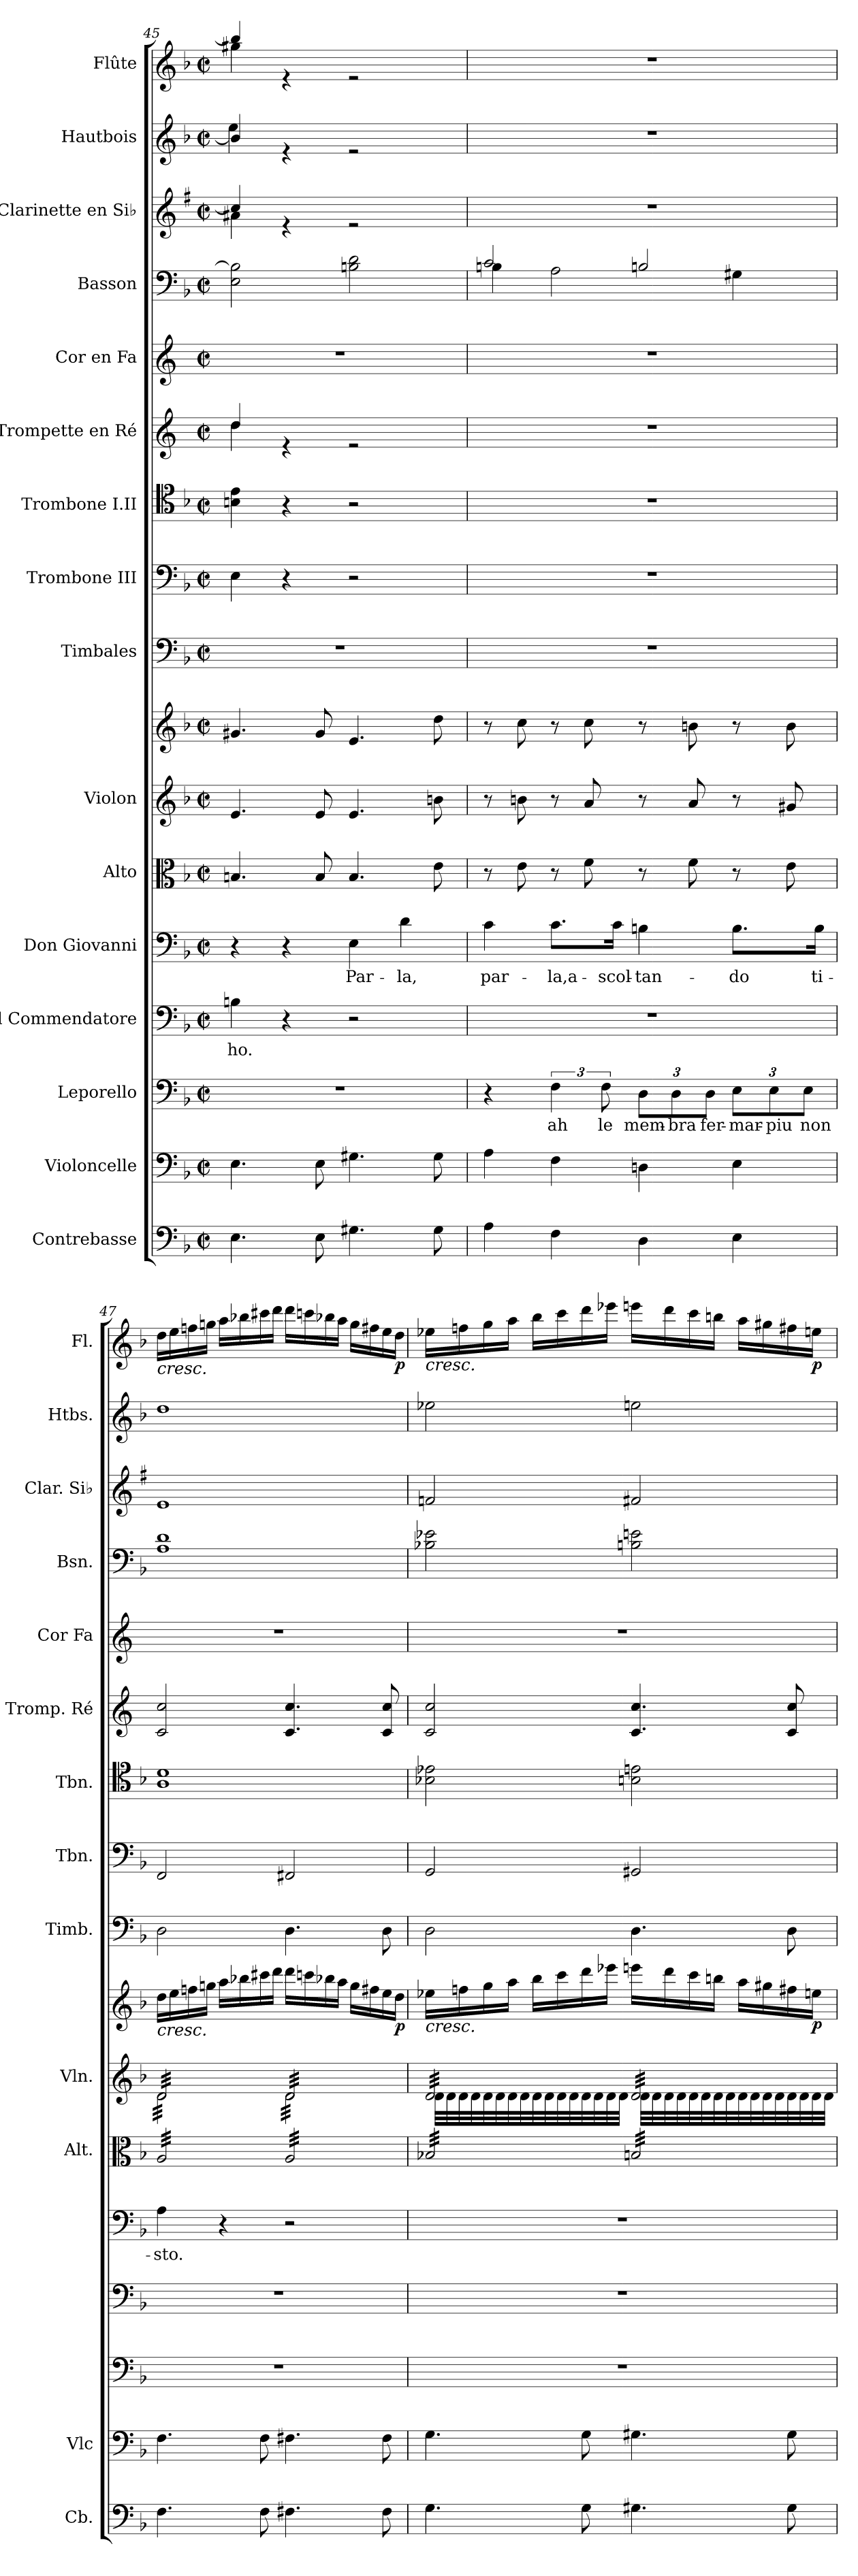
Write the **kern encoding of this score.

**kern	**kern	**kern	**text	**kern	**text	**kern	**text	**kern	**kern	**kern	**dynam	**kern	**kern	**kern	**kern	**kern	**kern	**kern	**kern	**kern	**dynam
*part16	*part15	*part14	*part14	*part13	*part13	*part12	*part12	*part11	*part10	*part10	*part10	*part9	*part8	*part7	*part6	*part5	*part4	*part3	*part2	*part1	*part1
*staff17	*staff16	*staff15	*staff15	*staff14	*staff14	*staff13	*staff13	*staff12	*staff11	*staff10	*staff10/11	*staff9	*staff8	*staff7	*staff6	*staff5	*staff4	*staff3	*staff2	*staff1	*staff1
*I"Contrebasse	*I"Violoncelle	*I"Leporello	*	*I"Il Commendatore	*	*I"Don Giovanni	*	*I"Alto	*I"Violon	*	*	*I"Timbales	*I"Trombone III	*I"Trombone I.II	*I"Trompette en Ré	*I"Cor en Fa	*I"Basson	*I"Clarinette en Si♭	*I"Hautbois	*I"Flûte	*
*I'Cb.	*I'Vlc	*	*	*	*	*	*	*I'Alt.	*I'Vln.	*	*	*I'Timb.	*I'Tbn.	*I'Tbn.	*I'Tromp. Ré	*I'Cor Fa	*I'Bsn.	*I'Clar. Si♭	*I'Htbs.	*I'Fl.	*
!!LO:PB:g=z
*clefF4	*clefF4	*clefF4	*	*clefF4	*	*clefF4	*	*clefC3	*clefG2	*clefG2	*	*clefF4	*clefF4	*clefC4	*clefG2	*clefG2	*clefF4	*clefG2	*clefG2	*clefG2	*
*ITrd7c12	*	*	*	*	*	*	*	*	*	*	*	*	*	*	*ITrd-1c-2	*ITrd4c7	*	*ITrd1c2	*	*	*
*k[b-]	*k[b-]	*k[b-]	*	*k[b-]	*	*k[b-]	*	*k[b-]	*k[b-]	*k[b-]	*	*k[b-]	*k[b-]	*k[b-]	*k[f#c#]	*k[b-]	*k[b-]	*k[b-]	*k[b-]	*k[b-]	*
*M2/2	*M2/2	*M2/2	*	*M2/2	*	*M2/2	*	*M2/2	*M2/2	*M2/2	*	*M2/2	*M2/2	*M2/2	*M2/2	*M2/2	*M2/2	*M2/2	*M2/2	*M2/2	*
*met(c|)	*met(c|)	*met(c|)	*	*met(c|)	*	*met(c|)	*	*met(c|)	*met(c|)	*met(c|)	*	*met(c|)	*met(c|)	*met(c|)	*met(c|)	*met(c|)	*met(c|)	*met(c|)	*met(c|)	*met(c|)	*
=45	=45	=45	=45	=45	=45	=45	=45	=45	=45	=45	=45	=45	=45	=45	=45	=45	=45	=45	=45	=45	=45
!	!	!	!	!	!LO:LY:b	!	!	!	!	!	!	!	!	!	!	!	!	!	!	!	!
*	*	*	*	*	*	*	*	*	*	*	*	*	*	*	*^	*	*	*^	*^	*^	*
4.EE\	4.E\	1r	.	4Bn\	ho.	4r	.	4.Bn/	4.e/	4.g#X/	.	1r	4E\	4Bn\ 4e\	4ee/	4ee\	1r	2E\ 2B\]	4b/]	4g#X\	4b/]	4ee\	4bb/]	4gg#X\	.
.	.	.	.	4r	.	4r	.	.	.	.	.	.	4r	4r	4re	2.ryy	.	.	4re	2.ryy	4re	2.ryy	4re	2.ryy	.
8EE\	8E\	.	.	.	.	.	.	8B/	8e/	8g#/	.	.	.	.	.	.	.	.	.	.	.	.	.	.	.
!	!	!	!	!	!	!	!LO:LY:b	!	!	!	!	!	!	!	!	!	!	!	!	!	!	!	!	!	!
4.GG#X\	4.G#X\	.	.	2r	.	4E\	Par-	4.B/	4.e/	4.e/	.	.	2r	2r	2re	.	.	2Bn\ 2d\	2re	.	2re	.	2re	.	.
!	!	!	!	!	!	!	!LO:LY:b	!	!	!	!	!	!	!	!	!	!	!	!	!	!	!	!	!	!
.	.	.	.	.	.	4d\	-la,	.	.	.	.	.	.	.	.	.	.	.	.	.	.	.	.	.	.
8GG#\	8G#\	.	.	.	.	.	.	8e\	8bn\	8dd\	.	.	.	.	.	.	.	.	.	.	.	.	.	.	.
*	*	*	*	*	*	*	*	*	*	*	*	*	*	*	*	*	*	*	*v	*v	*	*	*v	*v	*
*	*	*	*	*	*	*	*	*	*	*	*	*	*	*	*v	*v	*	*	*	*v	*v	*	*
=46	=46	=46	=46	=46	=46	=46	=46	=46	=46	=46	=46	=46	=46	=46	=46	=46	=46	=46	=46	=46	=46
!	!	!	!	!	!	!	!LO:LY:b	!	!	!	!	!	!	!	!	!	!	!	!	!	!
*	*	*	*	*	*	*	*	*	*	*	*	*	*	*	*	*	*^	*	*	*	*
4AA\	4A\	4r	.	1r	.	4c\	par-	8r	8r	8r	.	1r	1r	1r	1r	1r	2c/	4Bn\	1r	1r	1r	.
.	.	.	.	.	.	.	.	8e\	8bn\	8cc\	.	.	.	.	.	.	.	.	.	.	.	.
!	!	!	!LO:LY:b	!	!	!	!LO:LY:b	!	!	!	!	!	!	!	!	!	!	!	!	!	!	!
4FF\	4F\	6F\	ah	.	.	8.c\L	-la,a-	8r	8r	8r	.	.	.	.	.	.	.	2A\	.	.	.	.
.	.	.	.	.	.	.	.	8f\	8a/	8cc\	.	.	.	.	.	.	.	.	.	.	.	.
!	!	!	!LO:LY:b	!	!	!	!	!	!	!	!	!	!	!	!	!	!	!	!	!	!	!
.	.	12F\	le	.	.	.	.	.	.	.	.	.	.	.	.	.	.	.	.	.	.	.
!	!	!	!	!	!	!	!LO:LY:b	!	!	!	!	!	!	!	!	!	!	!	!	!	!	!
.	.	.	.	.	.	16c\Jk	-scol-	.	.	.	.	.	.	.	.	.	.	.	.	.	.	.
*	*	*Xbrackettup	*	*	*	*	*	*	*	*	*	*	*	*	*	*	*	*	*	*	*	*
!	!	!	!LO:LY:b	!	!	!	!LO:LY:b	!	!	!	!	!	!	!	!	!	!	!	!	!	!	!
4DD\	4Dn\	12D\L	mem-	.	.	4Bn\	-tan-	8r	8r	8r	.	.	.	.	.	.	2Bn/	.	.	.	.	.
!	!	!	!LO:LY:b	!	!	!	!	!	!	!	!	!	!	!	!	!	!	!	!	!	!	!
.	.	12D\	-bra	.	.	.	.	.	.	.	.	.	.	.	.	.	.	.	.	.	.	.
.	.	.	.	.	.	.	.	8f\	8a/	8bn\	.	.	.	.	.	.	.	.	.	.	.	.
!	!	!	!LO:LY:b	!	!	!	!	!	!	!	!	!	!	!	!	!	!	!	!	!	!	!
.	.	12D\J	fer-	.	.	.	.	.	.	.	.	.	.	.	.	.	.	.	.	.	.	.
!	!	!	!LO:LY:b	!	!	!	!LO:LY:b	!	!	!	!	!	!	!	!	!	!	!	!	!	!	!
4EE\	4E\	12E\L	-mar-	.	.	8.B\L	-do	8r	8r	8r	.	.	.	.	.	.	.	4G#X\	.	.	.	.
!	!	!	!LO:LY:b	!	!	!	!	!	!	!	!	!	!	!	!	!	!	!	!	!	!	!
.	.	12E\	-piu	.	.	.	.	.	.	.	.	.	.	.	.	.	.	.	.	.	.	.
.	.	.	.	.	.	.	.	8e\	8g#X/	8b\	.	.	.	.	.	.	.	.	.	.	.	.
!	!	!	!LO:LY:b	!	!	!	!	!	!	!	!	!	!	!	!	!	!	!	!	!	!	!
.	.	12E\J	non	.	.	.	.	.	.	.	.	.	.	.	.	.	.	.	.	.	.	.
!	!	!	!	!	!	!	!LO:LY:b	!	!	!	!	!	!	!	!	!	!	!	!	!	!	!
.	.	.	.	.	.	16B\Jk	ti-	.	.	.	.	.	.	.	.	.	.	.	.	.	.	.
*	*	*	*	*	*	*	*	*	*	*	*	*	*	*	*	*	*v	*v	*	*	*	*
=47	=47	=47	=47	=47	=47	=47	=47	=47	=47	=47	=47	=47	=47	=47	=47	=47	=47	=47	=47	=47	=47
!	!	!	!	!	!	!	!	!	!	!	!	!	!	!	!	!	!	!	!	!LO:TX:b:i:t=cresc.	!
!	!	!	!	!	!	!	!	!	!	!LO:TX:b:i:t=cresc.	!	!	!	!	!	!	!	!	!	!	!
!	!	!	!	!	!	!	!LO:LY:b	!	!	!	!	!	!	!	!	!	!	!	!	!	!
*	*	*	*	*	*	*	*	*	*^	*	*	*	*	*	*	*	*	*	*	*	*
*	*	*	*	*	*	*	*	*tremolo	*	*	*	*	*	*	*	*	*	*	*	*	*	*
*	*	*	*	*	*	*	*	*	*tremolo	*	*	*	*	*	*	*	*	*	*	*	*	*
4.FF\	4.F\	1r	.	1r	.	4A\	-sto.	32A/LLL	32d/LLL	32d\LLL	16dd\LL	.	2D\	2FF/	1A 1d	2d/ 2dd/	1r	1A 1d	1d	1dd	16dd\LL	.
.	.	.	.	.	.	.	.	32A/	32d/	32d\	.	.	.	.	.	.	.	.	.	.	.	.
.	.	.	.	.	.	.	.	32A/	32d/	32d\	16ee\	.	.	.	.	.	.	.	.	.	16ee\	.
.	.	.	.	.	.	.	.	32A/	32d/	32d\	.	.	.	.	.	.	.	.	.	.	.	.
.	.	.	.	.	.	.	.	32A/	32d/	32d\	16ffn\	.	.	.	.	.	.	.	.	.	16ffn\	.
.	.	.	.	.	.	.	.	32A/	32d/	32d\	.	.	.	.	.	.	.	.	.	.	.	.
.	.	.	.	.	.	.	.	32A/	32d/	32d\	16ggn\JJ	.	.	.	.	.	.	.	.	.	16ggn\JJ	.
.	.	.	.	.	.	.	.	32A/	32d/	32d\	.	.	.	.	.	.	.	.	.	.	.	.
.	.	.	.	.	.	4r	.	32A/	32d/	32d\	16aa\LL	.	.	.	.	.	.	.	.	.	16aa\LL	.
.	.	.	.	.	.	.	.	32A/	32d/	32d\	.	.	.	.	.	.	.	.	.	.	.	.
.	.	.	.	.	.	.	.	32A/	32d/	32d\	16bb-X\	.	.	.	.	.	.	.	.	.	16bb-X\	.
.	.	.	.	.	.	.	.	32A/	32d/	32d\	.	.	.	.	.	.	.	.	.	.	.	.
8FF\	8F\	.	.	.	.	.	.	32A/	32d/	32d\	16ccc#X\	.	.	.	.	.	.	.	.	.	16ccc#X\	.
.	.	.	.	.	.	.	.	32A/	32d/	32d\	.	.	.	.	.	.	.	.	.	.	.	.
.	.	.	.	.	.	.	.	32A/	32d/	32d\	16ddd\JJ	.	.	.	.	.	.	.	.	.	16ddd\JJ	.
.	.	.	.	.	.	.	.	32A/JJJ	32d/JJJ	32d\JJJ	.	.	.	.	.	.	.	.	.	.	.	.
4.FF#X\	4.F#X\	.	.	.	.	2r	.	32A/LLL	32d/LLL	32d\LLL	16ddd\LL	.	4.D\	2FF#X/	.	4.d/ 4.dd/	.	.	.	.	16ddd\LL	.
.	.	.	.	.	.	.	.	32A/	32d/	32d\	.	.	.	.	.	.	.	.	.	.	.	.
.	.	.	.	.	.	.	.	32A/	32d/	32d\	16cccn\	.	.	.	.	.	.	.	.	.	16cccn\	.
.	.	.	.	.	.	.	.	32A/	32d/	32d\	.	.	.	.	.	.	.	.	.	.	.	.
.	.	.	.	.	.	.	.	32A/	32d/	32d\	16bb-X\	.	.	.	.	.	.	.	.	.	16bb-X\	.
.	.	.	.	.	.	.	.	32A/	32d/	32d\	.	.	.	.	.	.	.	.	.	.	.	.
.	.	.	.	.	.	.	.	32A/	32d/	32d\	16aa\JJ	.	.	.	.	.	.	.	.	.	16aa\JJ	.
.	.	.	.	.	.	.	.	32A/	32d/	32d\	.	.	.	.	.	.	.	.	.	.	.	.
.	.	.	.	.	.	.	.	32A/	32d/	32d\	16gg\LL	.	.	.	.	.	.	.	.	.	16gg\LL	.
.	.	.	.	.	.	.	.	32A/	32d/	32d\	.	.	.	.	.	.	.	.	.	.	.	.
.	.	.	.	.	.	.	.	32A/	32d/	32d\	16ff#X\	.	.	.	.	.	.	.	.	.	16ff#X\	.
.	.	.	.	.	.	.	.	32A/	32d/	32d\	.	.	.	.	.	.	.	.	.	.	.	.
8FF#\	8F#\	.	.	.	.	.	.	32A/	32d/	32d\	16ee\	.	8D\	.	.	8d/ 8dd/	.	.	.	.	16ee\	.
.	.	.	.	.	.	.	.	32A/	32d/	32d\	.	.	.	.	.	.	.	.	.	.	.	.
!	!	!	!	!	!	!	!	!	!	!	!	!LO:DY:b	!	!	!	!	!	!	!	!	!	!LO:DY:b
.	.	.	.	.	.	.	.	32A/	32d/	32d\	16dd\JJ	p	.	.	.	.	.	.	.	.	16dd\JJ	p
.	.	.	.	.	.	.	.	32A/JJJ	32d/JJJ	32d\JJJ	.	.	.	.	.	.	.	.	.	.	.	.
!!LO:PB:g=z
=48	=48	=48	=48	=48	=48	=48	=48	=48	=48	=48	=48	=48	=48	=48	=48	=48	=48	=48	=48	=48	=48	=48
!	!	!	!	!	!	!	!	!	!	!	!	!	!	!	!	!	!	!	!	!	!LO:TX:b:i:t=cresc.	!
!	!	!	!	!	!	!	!	!	!	!	!LO:TX:b:i:t=cresc.	!	!	!	!	!	!	!	!	!	!	!
4.GG\	4.G\	1r	.	1r	.	1r	.	32B-X/LLL	32d/LLL	32d\LLL	16ee-X\LL	.	2D\	2GG/	2B-X\ 2e-X\	2d/ 2dd/	1r	2B-X\ 2e-X\	2e-X/	2ee-X\	16ee-X\LL	.
.	.	.	.	.	.	.	.	32B-X/	32d/	32d\	.	.	.	.	.	.	.	.	.	.	.	.
.	.	.	.	.	.	.	.	32B-X/	32d/	32d\	16ffn\	.	.	.	.	.	.	.	.	.	16ffn\	.
.	.	.	.	.	.	.	.	32B-X/	32d/	32d\	.	.	.	.	.	.	.	.	.	.	.	.
.	.	.	.	.	.	.	.	32B-X/	32d/	32d\	16gg\	.	.	.	.	.	.	.	.	.	16gg\	.
.	.	.	.	.	.	.	.	32B-X/	32d/	32d\	.	.	.	.	.	.	.	.	.	.	.	.
.	.	.	.	.	.	.	.	32B-X/	32d/	32d\	16aa\JJ	.	.	.	.	.	.	.	.	.	16aa\JJ	.
.	.	.	.	.	.	.	.	32B-X/	32d/	32d\	.	.	.	.	.	.	.	.	.	.	.	.
.	.	.	.	.	.	.	.	32B-X/	32d/	32d\	16bb-\LL	.	.	.	.	.	.	.	.	.	16bb-\LL	.
.	.	.	.	.	.	.	.	32B-X/	32d/	32d\	.	.	.	.	.	.	.	.	.	.	.	.
.	.	.	.	.	.	.	.	32B-X/	32d/	32d\	16ccc\	.	.	.	.	.	.	.	.	.	16ccc\	.
.	.	.	.	.	.	.	.	32B-X/	32d/	32d\	.	.	.	.	.	.	.	.	.	.	.	.
8GG\	8G\	.	.	.	.	.	.	32B-X/	32d/	32d\	16ddd\	.	.	.	.	.	.	.	.	.	16ddd\	.
.	.	.	.	.	.	.	.	32B-X/	32d/	32d\	.	.	.	.	.	.	.	.	.	.	.	.
.	.	.	.	.	.	.	.	32B-X/	32d/	32d\	16eee-X\JJ	.	.	.	.	.	.	.	.	.	16eee-X\JJ	.
.	.	.	.	.	.	.	.	32B-X/JJJ	32d/JJJ	32d\JJJ	.	.	.	.	.	.	.	.	.	.	.	.
4.GG#X\	4.G#X\	.	.	.	.	.	.	32Bn/LLL	32d/LLL	32d\LLL	16eeen\LL	.	4.D\	2GG#X/	2Bn\ 2en\	4.d/ 4.dd/	.	2Bn\ 2en\	2en/	2een\	16eeen\LL	.
.	.	.	.	.	.	.	.	32Bn/	32d/	32d\	.	.	.	.	.	.	.	.	.	.	.	.
.	.	.	.	.	.	.	.	32Bn/	32d/	32d\	16ddd\	.	.	.	.	.	.	.	.	.	16ddd\	.
.	.	.	.	.	.	.	.	32Bn/	32d/	32d\	.	.	.	.	.	.	.	.	.	.	.	.
.	.	.	.	.	.	.	.	32Bn/	32d/	32d\	16ccc\	.	.	.	.	.	.	.	.	.	16ccc\	.
.	.	.	.	.	.	.	.	32Bn/	32d/	32d\	.	.	.	.	.	.	.	.	.	.	.	.
.	.	.	.	.	.	.	.	32Bn/	32d/	32d\	16bbn\JJ	.	.	.	.	.	.	.	.	.	16bbn\JJ	.
.	.	.	.	.	.	.	.	32Bn/	32d/	32d\	.	.	.	.	.	.	.	.	.	.	.	.
.	.	.	.	.	.	.	.	32Bn/	32d/	32d\	16aa\LL	.	.	.	.	.	.	.	.	.	16aa\LL	.
.	.	.	.	.	.	.	.	32Bn/	32d/	32d\	.	.	.	.	.	.	.	.	.	.	.	.
.	.	.	.	.	.	.	.	32Bn/	32d/	32d\	16gg#X\	.	.	.	.	.	.	.	.	.	16gg#X\	.
.	.	.	.	.	.	.	.	32Bn/	32d/	32d\	.	.	.	.	.	.	.	.	.	.	.	.
8GG#\	8G#\	.	.	.	.	.	.	32Bn/	32d/	32d\	16ff#X\	.	8D\	.	.	8d/ 8dd/	.	.	.	.	16ff#X\	.
.	.	.	.	.	.	.	.	32Bn/	32d/	32d\	.	.	.	.	.	.	.	.	.	.	.	.
!	!	!	!	!	!	!	!	!	!	!	!	!LO:DY:b	!	!	!	!	!	!	!	!	!	!LO:DY:b
.	.	.	.	.	.	.	.	32Bn/	32d/	32d\	16een\JJ	p	.	.	.	.	.	.	.	.	16een\JJ	p
.	.	.	.	.	.	.	.	32Bn/JJJ	32d/JJJ	32d\JJJ	.	.	.	.	.	.	.	.	.	.	.	.
*	*	*	*	*	*	*	*	*	*Xtremolo	*	*	*	*	*	*	*	*	*	*	*	*	*
*	*	*	*	*	*	*	*	*Xtremolo	*	*	*	*	*	*	*	*	*	*	*	*	*	*
*	*	*	*	*	*	*	*	*	*v	*v	*	*	*	*	*	*	*	*	*	*	*	*
=	=	=	=	=	=	=	=	=	=	=	=	=	=	=	=	=	=	=	=	=	=
*-	*-	*-	*-	*-	*-	*-	*-	*-	*-	*-	*-	*-	*-	*-	*-	*-	*-	*-	*-	*-	*-
